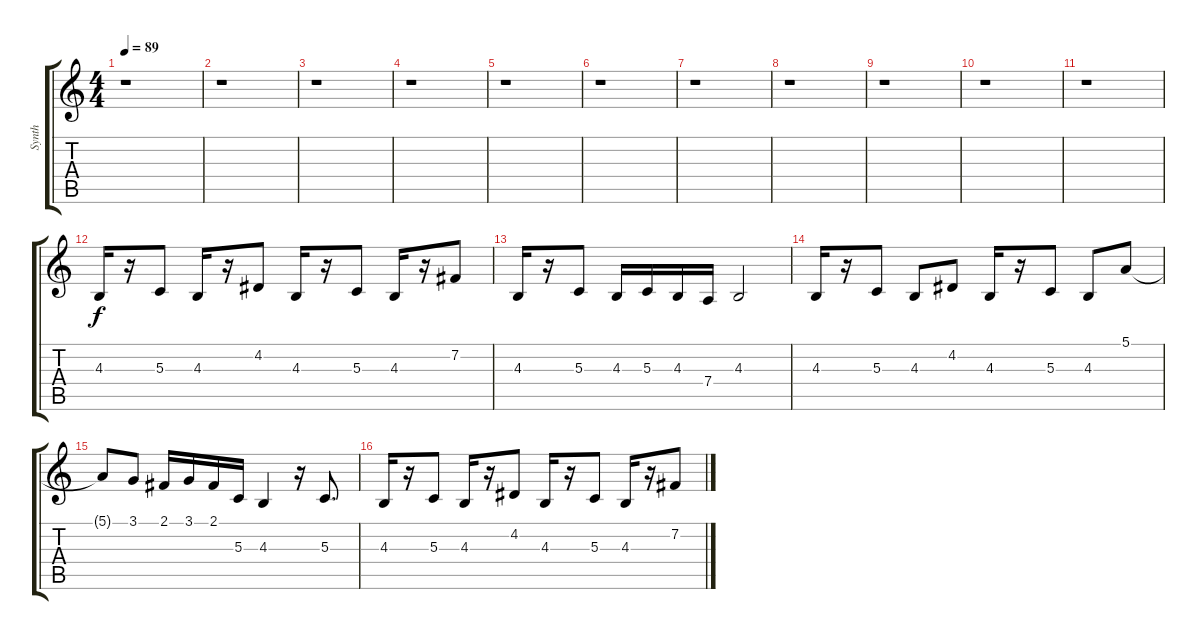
\track ("Synth" "Synth") {instrument stringensemble2}
\staff {score tabs}
\tuning (E4 B3 G3 D3 A2 E2) {hide}
\ts (4 4)
\tempo 89
\clef g2
\ks c
r.1{dy f} |
r.1 |
r.1 |
r.1 |
r.1 |
r.1 |
r.1 |
r.1 |
r.1 |
r.1 |
r.1 |
4.3.16 r.16 5.3.8 4.3.16 r.16 4.2.8 4.3.16 r.16 5.3.8 4.3.16 r.16 7.2.8 |
4.3.16 r.16 5.3.8 4.3.16 5.3.16 4.3.16 7.4.16 4.3.2 |
4.3.16 r.16 5.3.8 4.3.8 4.2.8 4.3.16 r.16 5.3.8 4.3.8 5.1.8 |
5.1{t}.8 3.1.8 2.1.16 3.1.16 2.1.16 5.3.16 4.3.4 r.16 5.3.8{d} |
4.3.16 r.16 5.3.8 4.3.16 r.16 4.2.8 4.3.16 r.16 5.3.8 4.3.16 r.16 7.2.8
